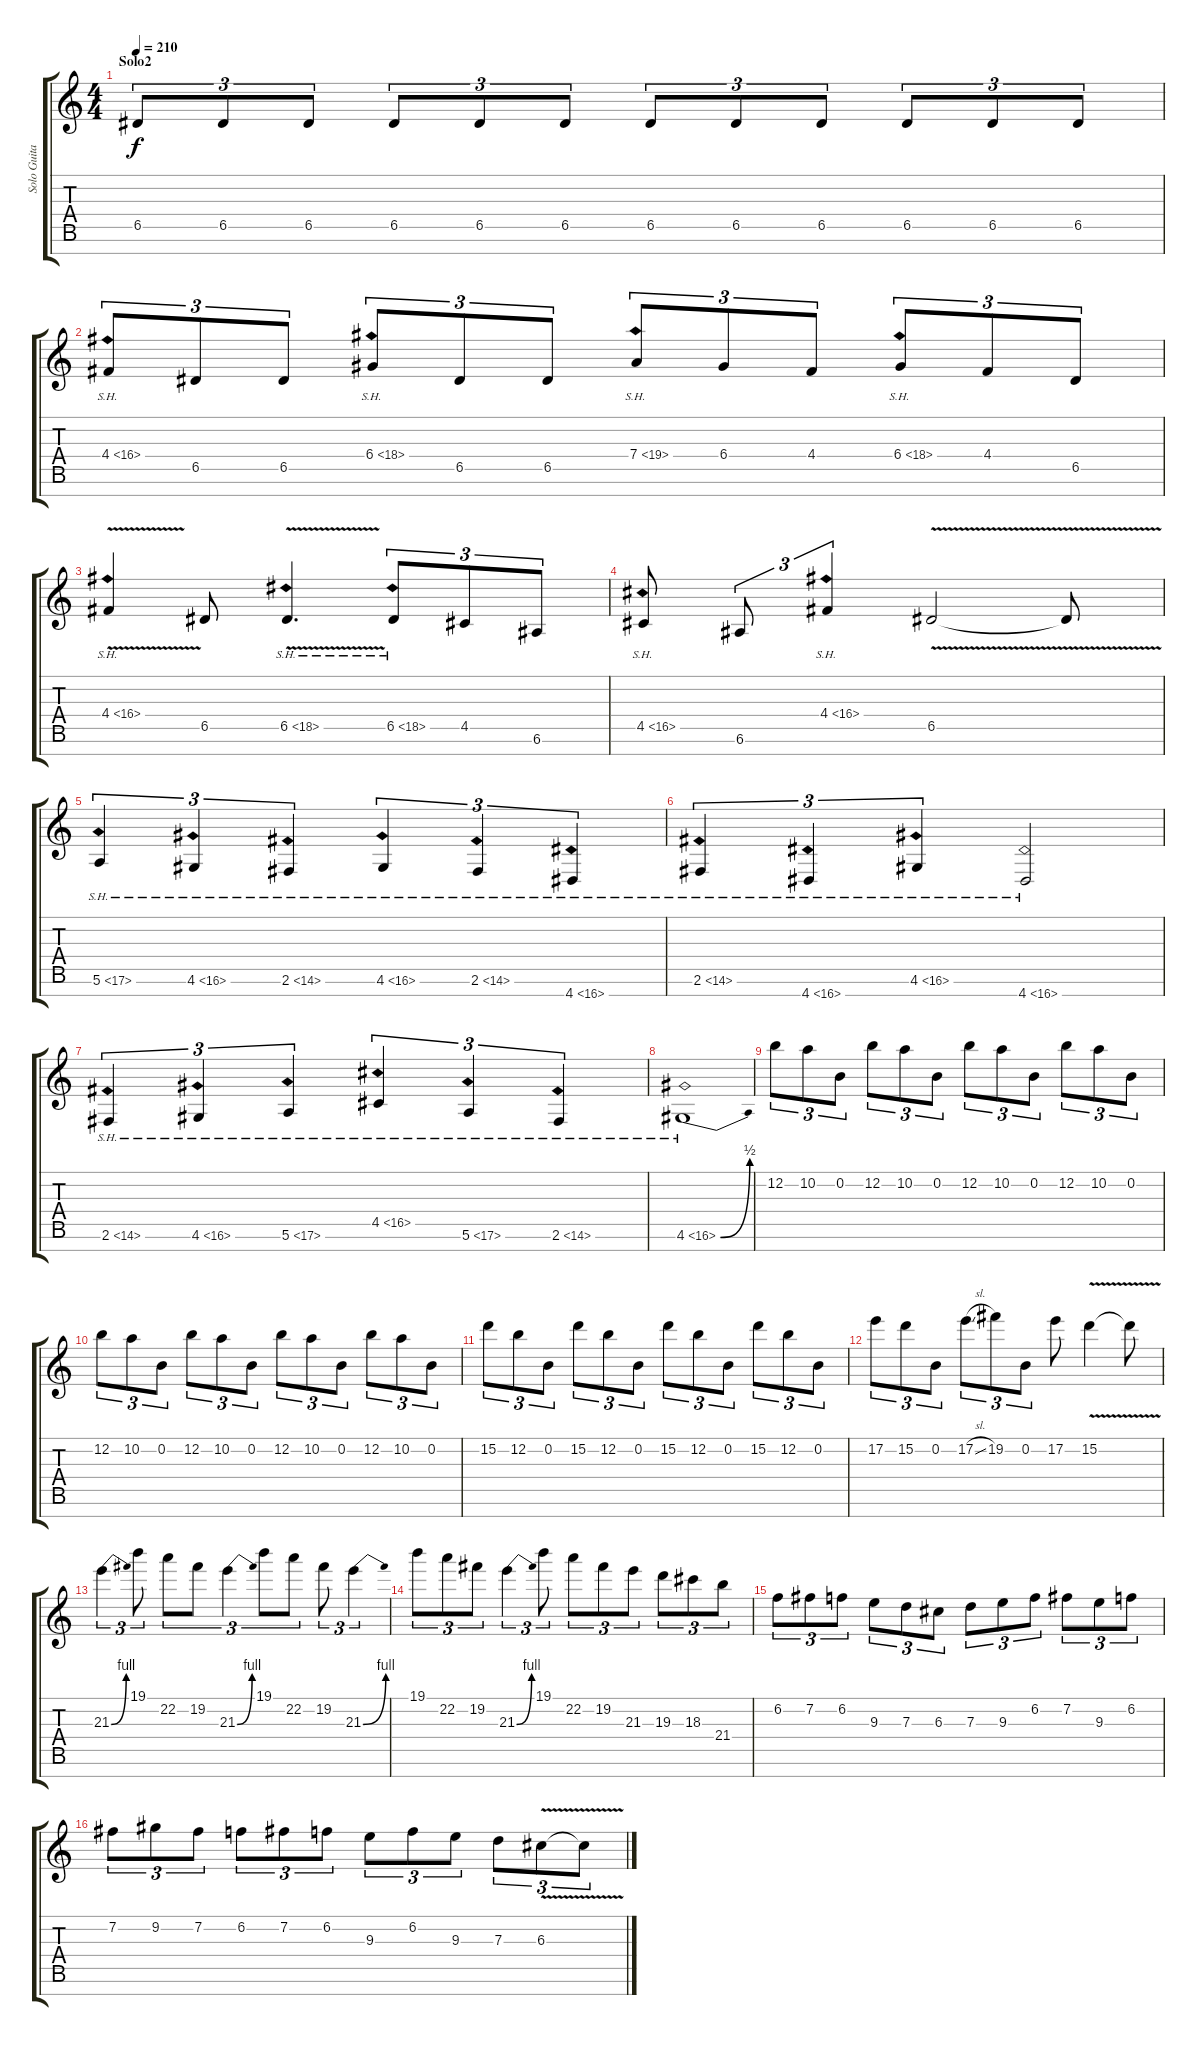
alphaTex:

\track ("Solo Guitar" "Solo Guita") {instrument overdrivenguitar}
\staff {score tabs}
\tuning (E4 B3 G3 D3 A2 E2 B1) {hide}
\ts (4 4)
\section ("" "Solo2")
\tempo 210
\clef g2
\ks c
6.5.8{tu (3 2) dy f} 6.5.8{tu (3 2)} 6.5.8{tu (3 2)} 6.5.8{tu (3 2)} 6.5.8{tu (3 2)} 6.5.8{tu (3 2)} 6.5.8{tu (3 2)} 6.5.8{tu (3 2)} 6.5.8{tu (3 2)} 6.5.8{tu (3 2)} 6.5.8{tu (3 2)} 6.5.8{tu (3 2)} |
4.4{sh 12}.8{tu (3 2)} 6.5.8{tu (3 2)} 6.5.8{tu (3 2)} 6.4{sh 12}.8{tu (3 2)} 6.5.8{tu (3 2)} 6.5.8{tu (3 2)} 7.4{sh 12}.8{tu (3 2)} 6.4.8{tu (3 2)} 4.4.8{tu (3 2)} 6.4{sh 12}.8{tu (3 2)} 4.4.8{tu (3 2)} 6.5.8{tu (3 2)} |
4.4{sh 12 v}.4 6.5.8 6.5{sh 12 v}.4{d} 6.5{sh 12}.8{tu (3 2)} 4.5.8{tu (3 2)} 6.6.8{tu (3 2)} |
4.5{sh 12}.8 6.6.8{tu (3 2)} 4.4{sh 12}.4{tu (3 2)} 6.5{v}.2 6.5{t}.8 |
5.6{sh 12}.4{tu (3 2)} 4.6{sh 12}.4{tu (3 2)} 2.6{sh 12}.4{tu (3 2)} 4.6{sh 12}.4{tu (3 2)} 2.6{sh 12}.4{tu (3 2)} 4.7{sh 12}.4{tu (3 2)} |
2.6{sh 12}.4{tu (3 2)} 4.7{sh 12}.4{tu (3 2)} 4.6{sh 12}.4{tu (3 2)} 4.7{sh 12}.2 |
2.6{sh 12}.4{tu (3 2)} 4.6{sh 12}.4{tu (3 2)} 5.6{sh 12}.4{tu (3 2)} 4.5{sh 12}.4{tu (3 2)} 5.6{sh 12}.4{tu (3 2)} 2.6{sh 12}.4{tu (3 2)} |
4.6{be (bend 0 0 60 2) sh 12}.1 |
12.2.8{tu (3 2)} 10.2.8{tu (3 2)} 0.2.8{tu (3 2)} 12.2.8{tu (3 2)} 10.2.8{tu (3 2)} 0.2.8{tu (3 2)} 12.2.8{tu (3 2)} 10.2.8{tu (3 2)} 0.2.8{tu (3 2)} 12.2.8{tu (3 2)} 10.2.8{tu (3 2)} 0.2.8{tu (3 2)} |
12.2.8{tu (3 2)} 10.2.8{tu (3 2)} 0.2.8{tu (3 2)} 12.2.8{tu (3 2)} 10.2.8{tu (3 2)} 0.2.8{tu (3 2)} 12.2.8{tu (3 2)} 10.2.8{tu (3 2)} 0.2.8{tu (3 2)} 12.2.8{tu (3 2)} 10.2.8{tu (3 2)} 0.2.8{tu (3 2)} |
15.2.8{tu (3 2)} 12.2.8{tu (3 2)} 0.2.8{tu (3 2)} 15.2.8{tu (3 2)} 12.2.8{tu (3 2)} 0.2.8{tu (3 2)} 15.2.8{tu (3 2)} 12.2.8{tu (3 2)} 0.2.8{tu (3 2)} 15.2.8{tu (3 2)} 12.2.8{tu (3 2)} 0.2.8{tu (3 2)} |
17.2.8{tu (3 2)} 15.2.8{tu (3 2)} 0.2.8{tu (3 2)} 17.2{sl}.8{tu (3 2)} 19.2.8{tu (3 2)} 0.2.8{tu (3 2)} 17.2.8 15.2{v}.4 15.2{t}.8 |
21.3{be (bend 0 0 60 4)}.4{tu (3 2)} 19.1.8{tu (3 2)} 22.2.8{tu (3 2)} 19.2.8{tu (3 2)} 21.3{be (bend 0 0 60 4)}.4{tu (3 2)} 19.1.8{tu (3 2)} 22.2.8{tu (3 2)} 19.2.8{tu (3 2)} 21.3{be (bend 0 0 60 4)}.4{tu (3 2)} |
19.1.8{tu (3 2)} 22.2.8{tu (3 2)} 19.2.8{tu (3 2)} 21.3{be (bend 0 0 60 4)}.4{tu (3 2)} 19.1.8{tu (3 2)} 22.2.8{tu (3 2)} 19.2.8{tu (3 2)} 21.3.8{tu (3 2)} 19.3.8{tu (3 2)} 18.3.8{tu (3 2)} 21.4.8{tu (3 2)} |
6.2.8{tu (3 2)} 7.2.8{tu (3 2)} 6.2.8{tu (3 2)} 9.3.8{tu (3 2)} 7.3.8{tu (3 2)} 6.3.8{tu (3 2)} 7.3.8{tu (3 2)} 9.3.8{tu (3 2)} 6.2.8{tu (3 2)} 7.2.8{tu (3 2)} 9.3.8{tu (3 2)} 6.2.8{tu (3 2)} |
7.2.8{tu (3 2)} 9.2.8{tu (3 2)} 7.2.8{tu (3 2)} 6.2.8{tu (3 2)} 7.2.8{tu (3 2)} 6.2.8{tu (3 2)} 9.3.8{tu (3 2)} 6.2.8{tu (3 2)} 9.3.8{tu (3 2)} 7.3.8{tu (3 2)} 6.3{v}.8{tu (3 2)} 6.3{t}.8{tu (3 2)}
